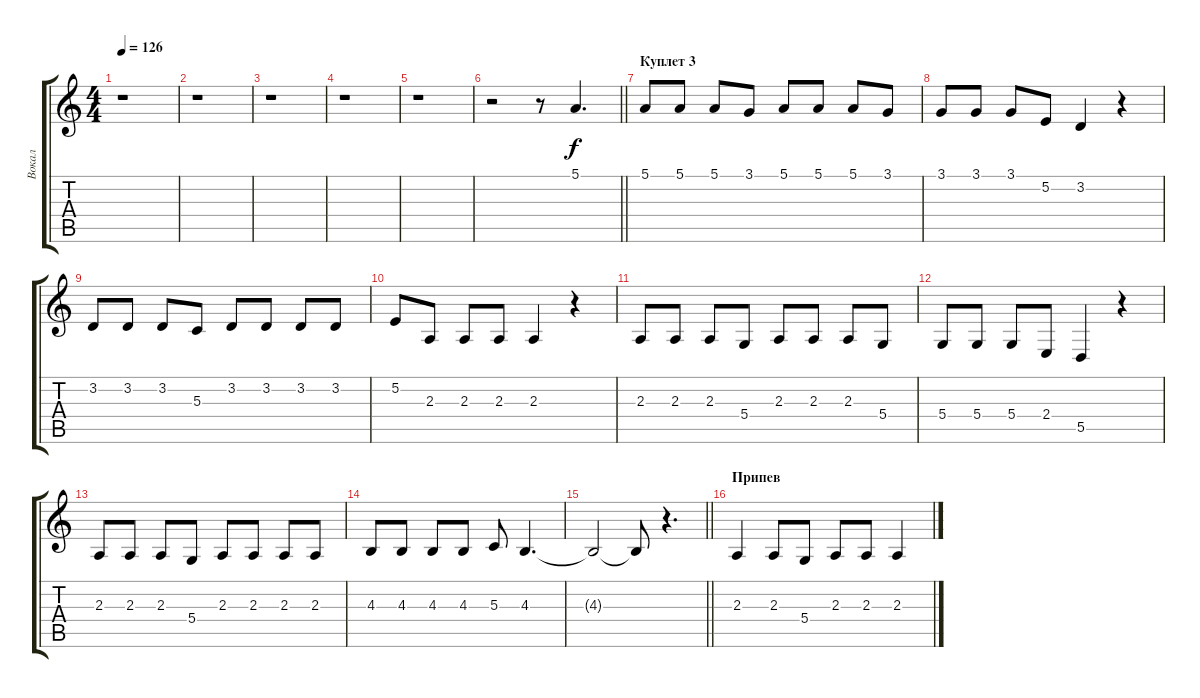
\track ("Вокал" "Вокал") {instrument tenorsax}
\staff {score tabs}
\tuning (E4 B3 G3 D3 A2 E2) {hide}
\ts (4 4)
\tempo 126
\clef g2
\ks c
r.1{dy f} |
r.1 |
r.1 |
r.1 |
r.1 |
\barLineRight lightlight
r.2 r.8 5.1.4{d} |
\section ("" "Куплет 3")
5.1.8 5.1.8 5.1.8 3.1.8 5.1.8 5.1.8 5.1.8 3.1.8 |
3.1.8 3.1.8 3.1.8 5.2.8 3.2.4 r.4 |
3.2.8 3.2.8 3.2.8 5.3.8 3.2.8 3.2.8 3.2.8 3.2.8 |
5.2.8 2.3.8 2.3.8 2.3.8 2.3.4 r.4 |
2.3.8 2.3.8 2.3.8 5.4.8 2.3.8 2.3.8 2.3.8 5.4.8 |
5.4.8 5.4.8 5.4.8 2.4.8 5.5.4 r.4 |
2.3.8 2.3.8 2.3.8 5.4.8 2.3.8 2.3.8 2.3.8 2.3.8 |
4.3.8 4.3.8 4.3.8 4.3.8 5.3.8 4.3.4{d} |
\barLineRight lightlight
4.3{t}.2 4.3{t}.8 r.4{d} |
\section ("" "Припев")
2.3.4 2.3.8 5.4.8 2.3.8 2.3.8 2.3.4
